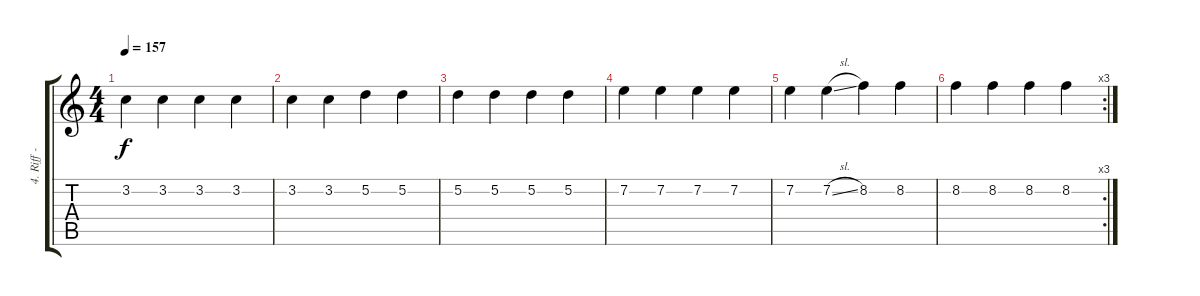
\track ("4. Riff - Background 2" "4. Riff - ") {instrument overdrivenguitar}
\staff {score tabs}
\tuning (D4 A3 F3 C3 G2 C2) {hide}
\ts (4 4)
\tempo 157
\clef g2
\ks c
3.2.4{dy f} 3.2.4 3.2.4 3.2.4 |
3.2.4 3.2.4 5.2.4 5.2.4 |
5.2.4 5.2.4 5.2.4 5.2.4 |
7.2.4 7.2.4 7.2.4 7.2.4 |
7.2.4 7.2{sl}.4 8.2.4 8.2.4 |
\rc 3
8.2.4 8.2.4 8.2.4 8.2.4
